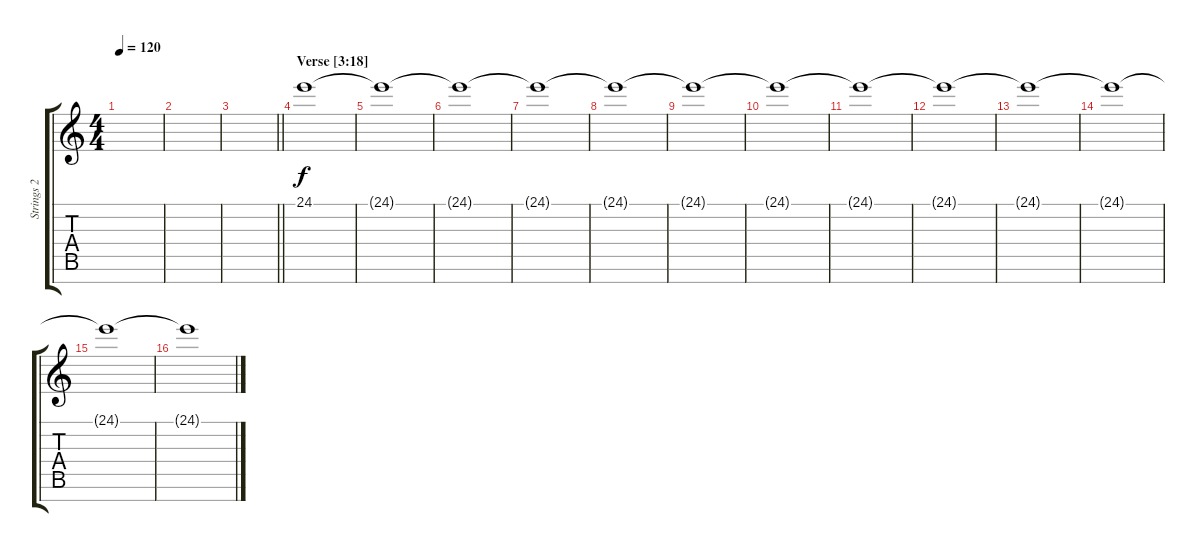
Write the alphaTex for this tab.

\track ("Strings 2" "Strings 2") {instrument stringensemble1}
\staff {score tabs}
\tuning (E4 B3 G3 D3 A2 E2 B1) {hide}
\ts (4 4)
\tempo 120
\clef g2
\ks c
|
|
\barLineRight lightlight
|
\section ("" "Verse [3:18]")
24.1.1{volume 5 instrument stringensemble2} |
24.1{t}.1 |
24.1{t}.1 |
24.1{t}.1 |
24.1{t}.1 |
24.1{t}.1 |
24.1{t}.1 |
24.1{t}.1 |
24.1{t}.1 |
24.1{t}.1 |
24.1{t}.1 |
24.1{t}.1 |
24.1{t}.1{volume 0}
